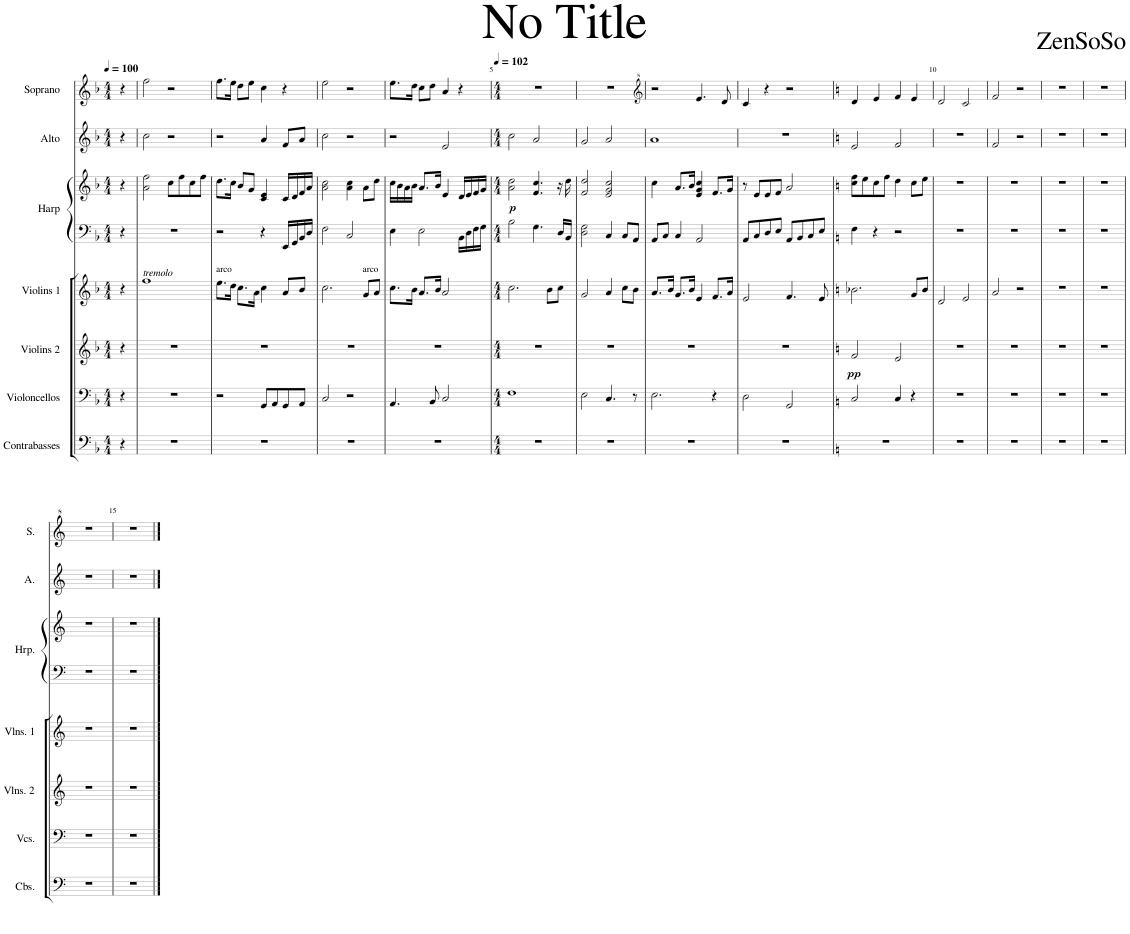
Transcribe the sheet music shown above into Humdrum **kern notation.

**kern	**kern	**kern	**dynam	**kern	**kern	**kern	**dynam	**kern	**kern
*part7	*part6	*part5	*part5	*part4	*part3	*part3	*part3	*part2	*part1
*staff8	*staff7	*staff6	*staff6	*staff5	*staff4	*staff3	*staff3/4	*staff2	*staff1
*I"Contrabasses	*I"Violoncellos	*I"Violins 2	*	*I"Violins 1	*I"Harp	*	*	*I"Alto	*I"Soprano
*I'Cbs.	*I'Vcs.	*I'Vlns. 2	*	*I'Vlns. 1	*I'Hrp.	*	*	*I'A.	*I'S.
*stria5	*stria5	*stria5	*	*stria5	*stria5	*stria5	*	*stria5	*stria5
*clefF4	*clefF4	*clefG2	*	*clefG2	*clefF4	*clefG2	*	*clefG2	*clefG2
*Trd7c12	*	*	*	*	*	*	*	*	*
*k[b-]	*k[b-]	*k[b-]	*	*k[b-]	*k[b-]	*k[b-]	*	*k[b-]	*k[b-]
*M4/4	*M4/4	*M4/4	*	*M4/4	*M4/4	*M4/4	*	*M4/4	*M4/4
*MM100	*MM100	*MM100	*	*MM100	*MM100	*MM100	*	*MM100	*MM100
=	=	=	=	=	=	=	=	=	=
4r	4r	4r	.	4r	4r	4r	.	4r	4r
=1	=1	=1	=1	=1	=1	=1	=1	=1	=1
!	!	!	!	!LO:TX:a:i:t=tremolo	!	!	!	!	!
1r	1r	1r	.	1ff	1r	2a\ 2ff\	.	2cc\	2ff\
.	.	.	.	.	.	8cc\L	.	2r	2r
.	.	.	.	.	.	8ff\	.	.	.
.	.	.	.	.	.	8cc\	.	.	.
.	.	.	.	.	.	8ff\J	.	.	.
=2	=2	=2	=2	=2	=2	=2	=2	=2	=2
!	!	!	!	!LO:TX:a:t=arco	!	!	!	!	!
1r	2r	1r	.	8.ee\L	2r	8.dd\L	.	2r	8.ff\L
.	.	.	.	16dd\Jk	.	16cc\Jk	.	.	16ee\Jk
.	.	.	.	8.cc\L	.	8b-/L	.	.	8dd\L
.	.	.	.	.	.	8g/J	.	.	8ee\J
.	.	.	.	16a\Jk	.	.	.	.	.
.	8GG/L	.	.	4cc\	4r	4c/ 4e/	.	4a/	4cc\
.	8AA/	.	.	.	.	.	.	.	.
.	8GG/	.	.	8a/L	16EE/LL	16c/LL	.	8f/L	4r
.	.	.	.	.	16GG/	16d/	.	.	.
.	8AA/J	.	.	8b-/J	16BB-/	16f/	.	8a/J	.
.	.	.	.	.	16D/JJ	16a/JJ	.	.	.
=3	=3	=3	=3	=3	=3	=3	=3	=3	=3
1r	2C/	1r	.	2.cc\	2F\	2a\ 2cc\	.	2cc\	2ee\
.	2r	.	.	.	2C/	4a\ 4cc\	.	2r	2r
!	!	!	!	!LO:TX:a:t=arco	!	!	!	!	!
.	.	.	.	8g/L	.	8a\L	.	.	.
.	.	.	.	8a/J	.	8dd\J	.	.	.
=4	=4	=4	=4	=4	=4	=4	=4	=4	=4
1r	4.AA/	1r	.	8.cc\L	4E\	16cc\LL	.	2r	8.ee\L
.	.	.	.	.	.	16b-\	.	.	.
.	.	.	.	.	.	16a\	.	.	.
.	.	.	.	16b-\Jk	.	16b-\JJ	.	.	16dd\Jk
.	.	.	.	8.a/L	2E\	8.a/L	.	.	8cc\L
.	8BB-/	.	.	.	.	.	.	.	8dd\J
.	.	.	.	16b-/Jk	.	16b-/Jk	.	.	.
.	2C/	.	.	2a/	.	4e/	.	2e/	4a/
.	.	.	.	.	16BB-\LL	16d/LL	.	.	4r
.	.	.	.	.	16D\	16e/	.	.	.
.	.	.	.	.	16F\	16f/	.	.	.
.	.	.	.	.	16G\JJ	16g/JJ	.	.	.
=5	=5	=5	=5	=5	=5	=5	=5	=5	=5
*M4/4	*M4/4	*M4/4	*	*M4/4	*M4/4	*M4/4	*	*M4/4	*M4/4
*	*	*	*	*	*	*	*	*	*MM102
!	!	!	!	!	!	!	!LO:DY:b	!	!
1r	1F	1r	.	2.cc\	2B-\	2a\ 2dd\	p	2cc\	1r
.	.	.	.	.	4.G\	4.f/ 4.cc/	.	2a/	.
.	.	.	.	8b-\L	.	.	.	.	.
.	.	.	.	8cc\J	16D/LL	16r	.	.	.
.	.	.	.	.	16BB-/JJ	16dd\	.	.	.
=6	=6	=6	=6	=6	=6	=6	=6	=6	=6
1r	2E\	1r	.	2g/	2D\ 2G\	2f/ 2dd/	.	2g/	1r
.	4.C/	.	.	4a/	4C/	2e/ 2g/ 2cc/	.	2a/	.
.	.	.	.	8cc\L	8C/L	.	.	.	.
.	8r	.	.	8b-\J	8AA/J	.	.	.	.
=7	=7	=7	=7	=7	=7	=7	=7	=7	=7
*	*	*	*	*	*	*	*	*	*clefG^2
1r	2.E\	1r	.	8.a/L	8AA/L	4cc\	.	1a	2r
.	.	.	.	.	8C/J	.	.	.	.
.	.	.	.	16b-/Jk	.	.	.	.	.
.	.	.	.	8.g/L	4C/	8.a/L	.	.	.
.	.	.	.	16b-/Jk	.	16b-/Jk	.	.	.
.	.	.	.	4e/	2AA/	4e/ 4g/ 4cc/	.	.	4.ee/
.	4r	.	.	8.f/L	.	8.f/L	.	.	.
.	.	.	.	.	.	.	.	.	8dd/
.	.	.	.	16a/Jk	.	16g/Jk	.	.	.
=8	=8	=8	=8	=8	=8	=8	=8	=8	=8
1r	2D\	1r	.	2e/	8AA/L	8r	.	1r	4cc/
.	.	.	.	.	8C/	8e/L	.	.	.
.	.	.	.	.	8D/	8e/	.	.	4r
.	.	.	.	.	8E/J	8f/J	.	.	.
.	2GG/	.	.	4.f/	8AA/L	2a/	.	.	2r
.	.	.	.	.	8BB-/	.	.	.	.
.	.	.	.	.	8C/	.	.	.	.
.	.	.	.	8e/	8E/J	.	.	.	.
=9	=9	=9	=9	=9	=9	=9	=9	=9	=9
*k[]	*k[]	*k[]	*	*k[]	*k[]	*k[]	*	*k[]	*k[]
!	!	!	!LO:DY:b	!	!	!	!	!	!
1r	2C/	2f/	pp	2.b-X\	4F\	8cc\ 8ff\L	.	2e/	4dd/
.	.	.	.	.	.	8ee\	.	.	.
.	.	.	.	.	4r	8cc\	.	.	4ee/
.	.	.	.	.	.	8ff\J	.	.	.
.	4C/	2e/	.	.	2r	4dd\	.	2f/	4ff/
.	4r	.	.	8g/L	.	8cc\L	.	.	4ee/
.	.	.	.	8b-/J	.	8ee\J	.	.	.
=10	=10	=10	=10	=10	=10	=10	=10	=10	=10
1r	1r	1r	.	2d/	1r	1r	.	1r	2dd/
.	.	.	.	2e/	.	.	.	.	2cc/
=11	=11	=11	=11	=11	=11	=11	=11	=11	=11
1r	1r	1r	.	2a/	1r	1r	.	2f/	2ff/
.	.	.	.	2r	.	.	.	2r	2r
=12	=12	=12	=12	=12	=12	=12	=12	=12	=12
1r	1r	1r	.	1r	1r	1r	.	1r	1r
=13	=13	=13	=13	=13	=13	=13	=13	=13	=13
1r	1r	1r	.	1r	1r	1r	.	1r	1r
!!LO:LB:g=z
=14	=14	=14	=14	=14	=14	=14	=14	=14	=14
1r	1r	1r	.	1r	1r	1r	.	1r	1r
=15	=15	=15	=15	=15	=15	=15	=15	=15	=15
1r	1r	1r	.	1r	1r	1r	.	1r	1r
==	==	==	==	==	==	==	==	==	==
*-	*-	*-	*-	*-	*-	*-	*-	*-	*-
